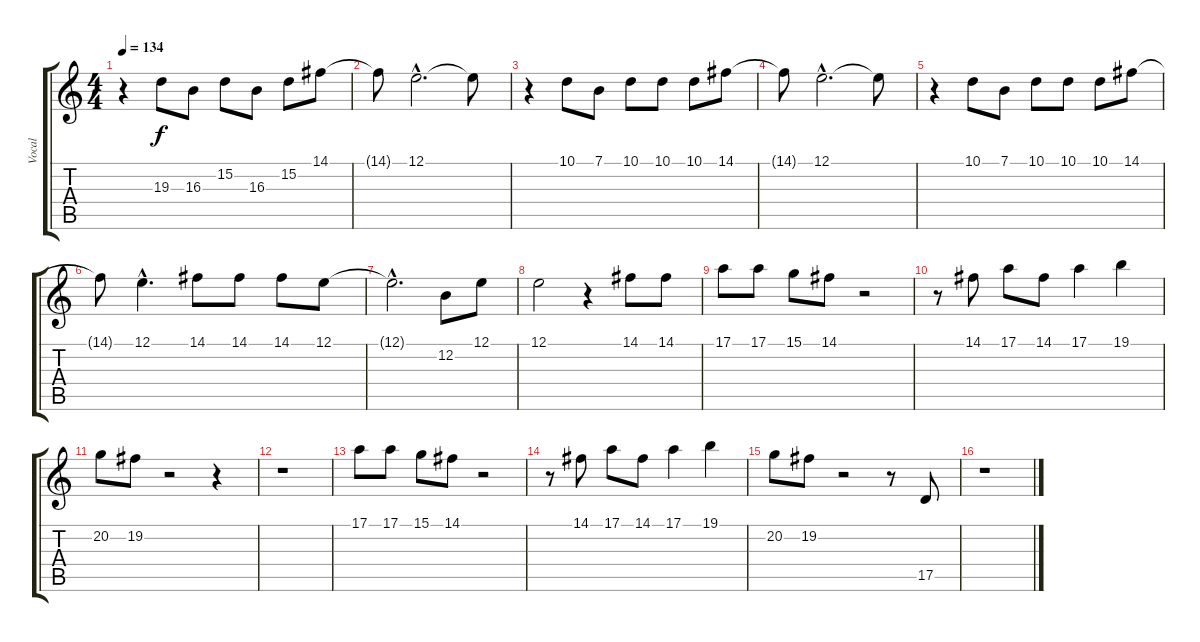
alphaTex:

\track ("Vocal" "Vocal") {instrument altosax}
\staff {score tabs}
\tuning (E4 B3 G3 D3 A2 E2) {hide}
\ts (4 4)
\tempo 134
\clef g2
\ks c
r.4{dy f} 19.3.8 16.3.8 15.2.8 16.3.8 15.2.8 14.1.8 |
14.1{t}.8 12.1{hac}.2{d} 12.1{t}.8 |
r.4 10.1.8 7.1.8 10.1.8 10.1.8 10.1.8 14.1.8 |
14.1{t}.8 12.1{hac}.2{d} 12.1{t}.8 |
r.4 10.1.8 7.1.8 10.1.8 10.1.8 10.1.8 14.1.8 |
14.1{t}.8 12.1{hac}.4{d} 14.1.8 14.1.8 14.1.8 12.1.8 |
12.1{hac t}.2{d} 12.2.8 12.1.8 |
12.1.2 r.4 14.1.8 14.1.8 |
17.1.8 17.1.8 15.1.8 14.1.8 r.2 |
r.8 14.1.8 17.1.8 14.1.8 17.1.4 19.1.4 |
20.2.8 19.2.8 r.2 r.4 |
r.1 |
17.1.8 17.1.8 15.1.8 14.1.8 r.2 |
r.8 14.1.8 17.1.8 14.1.8 17.1.4 19.1.4 |
20.2.8 19.2.8 r.2 r.8 17.5.8 |
r.1
